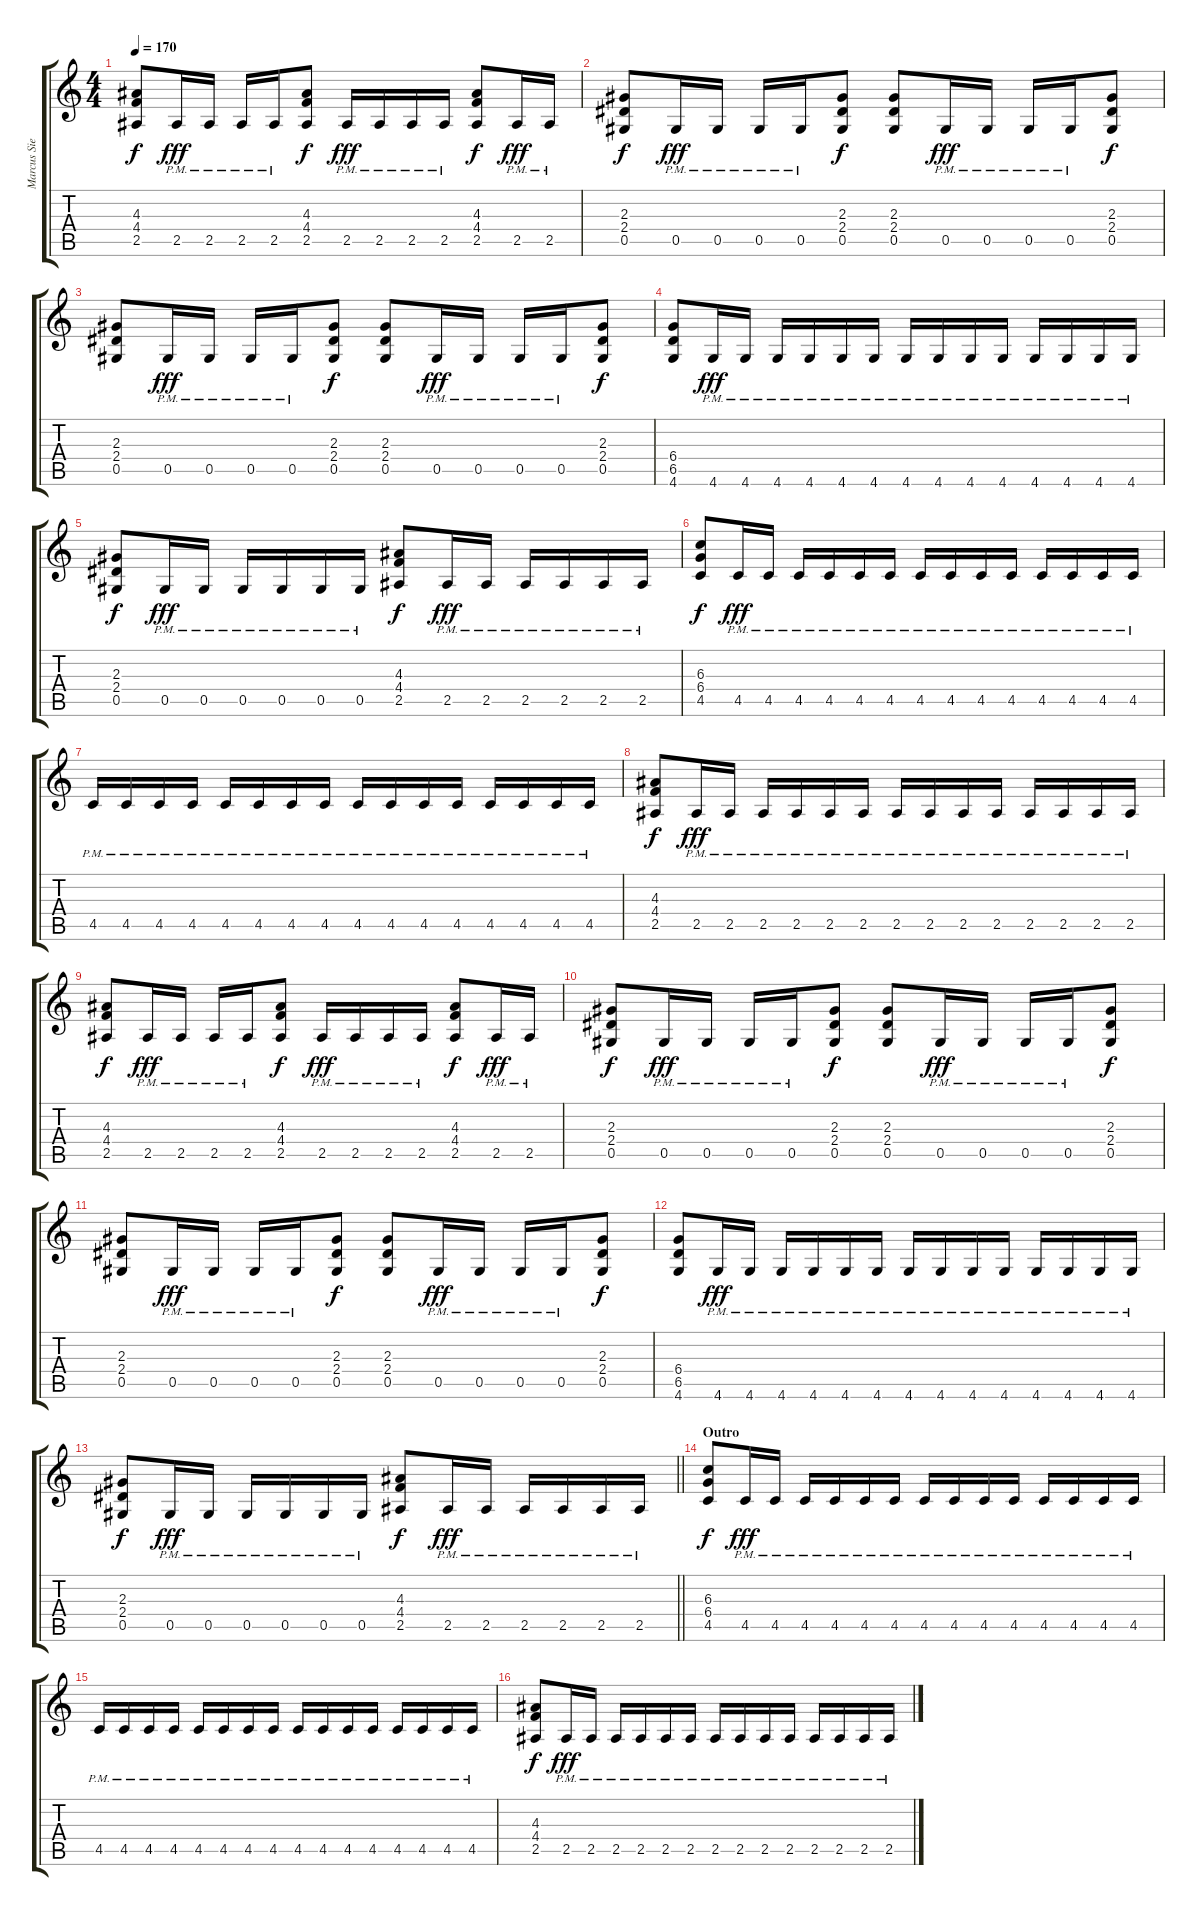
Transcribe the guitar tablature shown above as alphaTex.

\track ("Marcus Siepen" "Marcus Sie") {instrument distortionguitar}
\staff {score tabs}
\tuning (Eb4 Bb3 Gb3 Db3 Ab2 Eb2) {hide}
\ts (4 4)
\tempo 170
\clef g2
\ks c
(4.3 4.4 2.5).8{dy f} 2.5{pm}.16{dy fff} 2.5{pm}.16 2.5{pm}.16 2.5{pm}.16 (4.3 4.4 2.5).8{dy f} 2.5{pm}.16{dy fff} 2.5{pm}.16 2.5{pm}.16 2.5{pm}.16 (4.3 4.4 2.5).8{dy f} 2.5{pm}.16{dy fff} 2.5{pm}.16 |
(2.3 2.4 0.5).8{dy f} 0.5{pm}.16{dy fff} 0.5{pm}.16 0.5{pm}.16 0.5{pm}.16 (2.3 2.4 0.5).8{dy f} (2.3 2.4 0.5).8 0.5{pm}.16{dy fff} 0.5{pm}.16 0.5{pm}.16 0.5{pm}.16 (2.3 2.4 0.5).8{dy f} |
(2.3 2.4 0.5).8 0.5{pm}.16{dy fff} 0.5{pm}.16 0.5{pm}.16 0.5{pm}.16 (2.3 2.4 0.5).8{dy f} (2.3 2.4 0.5).8 0.5{pm}.16{dy fff} 0.5{pm}.16 0.5{pm}.16 0.5{pm}.16 (2.3 2.4 0.5).8{dy f} |
(6.4 6.5 4.6).8 4.6{pm}.16{dy fff} 4.6{pm}.16 4.6{pm}.16 4.6{pm}.16 4.6{pm}.16 4.6{pm}.16 4.6{pm}.16 4.6{pm}.16 4.6{pm}.16 4.6{pm}.16 4.6{pm}.16 4.6{pm}.16 4.6{pm}.16 4.6{pm}.16 |
(2.3 2.4 0.5).8{dy f} 0.5{pm}.16{dy fff} 0.5{pm}.16 0.5{pm}.16 0.5{pm}.16 0.5{pm}.16 0.5{pm}.16 (4.3 4.4 2.5).8{dy f} 2.5{pm}.16{dy fff} 2.5{pm}.16 2.5{pm}.16 2.5{pm}.16 2.5{pm}.16 2.5{pm}.16 |
(6.3 6.4 4.5).8{dy f} 4.5{pm}.16{dy fff} 4.5{pm}.16 4.5{pm}.16 4.5{pm}.16 4.5{pm}.16 4.5{pm}.16 4.5{pm}.16 4.5{pm}.16 4.5{pm}.16 4.5{pm}.16 4.5{pm}.16 4.5{pm}.16 4.5{pm}.16 4.5{pm}.16 |
4.5{pm}.16 4.5{pm}.16 4.5{pm}.16 4.5{pm}.16 4.5{pm}.16 4.5{pm}.16 4.5{pm}.16 4.5{pm}.16 4.5{pm}.16 4.5{pm}.16 4.5{pm}.16 4.5{pm}.16 4.5{pm}.16 4.5{pm}.16 4.5{pm}.16 4.5{pm}.16 |
(4.3 4.4 2.5).8{dy f} 2.5{pm}.16{dy fff} 2.5{pm}.16 2.5{pm}.16 2.5{pm}.16 2.5{pm}.16 2.5{pm}.16 2.5{pm}.16 2.5{pm}.16 2.5{pm}.16 2.5{pm}.16 2.5{pm}.16 2.5{pm}.16 2.5{pm}.16 2.5{pm}.16 |
(4.3 4.4 2.5).8{dy f} 2.5{pm}.16{dy fff} 2.5{pm}.16 2.5{pm}.16 2.5{pm}.16 (4.3 4.4 2.5).8{dy f} 2.5{pm}.16{dy fff} 2.5{pm}.16 2.5{pm}.16 2.5{pm}.16 (4.3 4.4 2.5).8{dy f} 2.5{pm}.16{dy fff} 2.5{pm}.16 |
(2.3 2.4 0.5).8{dy f} 0.5{pm}.16{dy fff} 0.5{pm}.16 0.5{pm}.16 0.5{pm}.16 (2.3 2.4 0.5).8{dy f} (2.3 2.4 0.5).8 0.5{pm}.16{dy fff} 0.5{pm}.16 0.5{pm}.16 0.5{pm}.16 (2.3 2.4 0.5).8{dy f} |
(2.3 2.4 0.5).8 0.5{pm}.16{dy fff} 0.5{pm}.16 0.5{pm}.16 0.5{pm}.16 (2.3 2.4 0.5).8{dy f} (2.3 2.4 0.5).8 0.5{pm}.16{dy fff} 0.5{pm}.16 0.5{pm}.16 0.5{pm}.16 (2.3 2.4 0.5).8{dy f} |
(6.4 6.5 4.6).8 4.6{pm}.16{dy fff} 4.6{pm}.16 4.6{pm}.16 4.6{pm}.16 4.6{pm}.16 4.6{pm}.16 4.6{pm}.16 4.6{pm}.16 4.6{pm}.16 4.6{pm}.16 4.6{pm}.16 4.6{pm}.16 4.6{pm}.16 4.6{pm}.16 |
\barLineRight lightlight
(2.3 2.4 0.5).8{dy f} 0.5{pm}.16{dy fff} 0.5{pm}.16 0.5{pm}.16 0.5{pm}.16 0.5{pm}.16 0.5{pm}.16 (4.3 4.4 2.5).8{dy f} 2.5{pm}.16{dy fff} 2.5{pm}.16 2.5{pm}.16 2.5{pm}.16 2.5{pm}.16 2.5{pm}.16 |
\section ("" "Outro")
(6.3 6.4 4.5).8{dy f} 4.5{pm}.16{dy fff} 4.5{pm}.16 4.5{pm}.16 4.5{pm}.16 4.5{pm}.16 4.5{pm}.16 4.5{pm}.16 4.5{pm}.16 4.5{pm}.16 4.5{pm}.16 4.5{pm}.16 4.5{pm}.16 4.5{pm}.16 4.5{pm}.16 |
4.5{pm}.16 4.5{pm}.16 4.5{pm}.16 4.5{pm}.16 4.5{pm}.16 4.5{pm}.16 4.5{pm}.16 4.5{pm}.16 4.5{pm}.16 4.5{pm}.16 4.5{pm}.16 4.5{pm}.16 4.5{pm}.16 4.5{pm}.16 4.5{pm}.16 4.5{pm}.16 |
(4.3 4.4 2.5).8{dy f} 2.5{pm}.16{dy fff} 2.5{pm}.16 2.5{pm}.16 2.5{pm}.16 2.5{pm}.16 2.5{pm}.16 2.5{pm}.16 2.5{pm}.16 2.5{pm}.16 2.5{pm}.16 2.5{pm}.16 2.5{pm}.16 2.5{pm}.16 2.5{pm}.16
